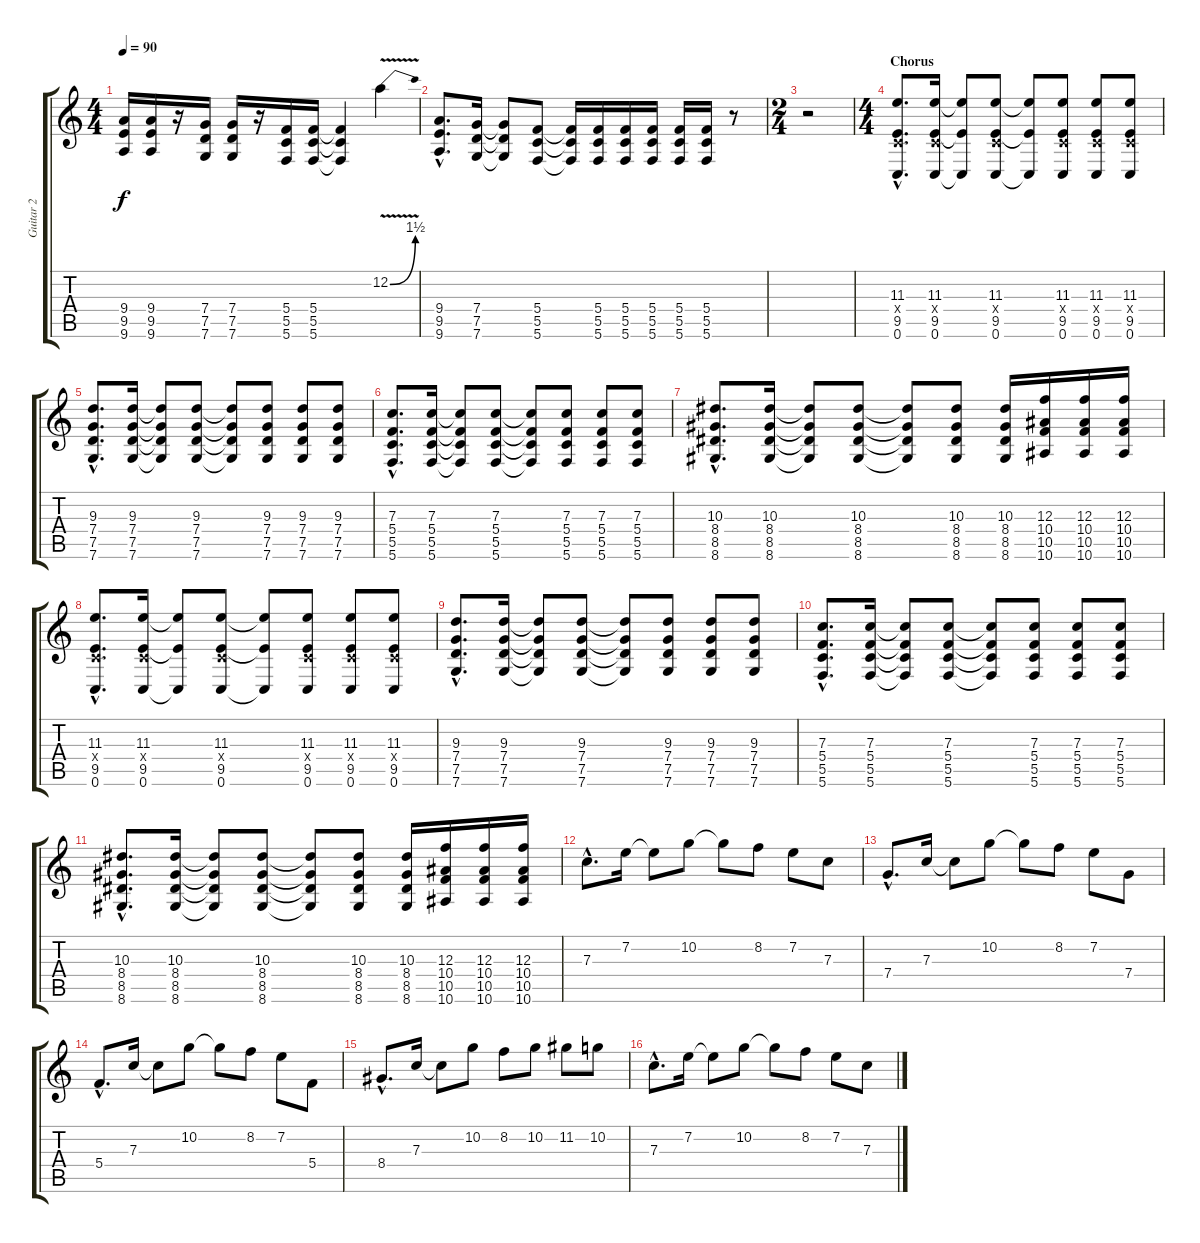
\track ("Guitar 2" "Guitar 2") {instrument distortionguitar}
\staff {score tabs}
\tuning (D4 A3 F3 C3 G2 C2) {hide}
\ts (4 4)
\tempo 90
\clef g2
\ks c
(9.4 9.5 9.6).16{dy f} (9.4 9.5 9.6).16 r.16 (7.4 7.5 7.6).16 (7.4 7.5 7.6).16 r.16 (5.4 5.5 5.6).16 (5.4 5.5 5.6).16 (5.4{t} 5.5{t} 5.6{t}).4 12.2{be (bend 0 0 60 6) v}.4 |
(9.4{hac} 9.5{hac} 9.6{hac}).8{d} (7.4 7.5 7.6).16 (7.4{t} 7.5{t} 7.6{t}).8 (5.4 5.5 5.6).8 (5.4{t} 5.5{t} 5.6{t}).16 (5.4 5.5 5.6).16 (5.4 5.5 5.6).16 (5.4 5.5 5.6).16 (5.4 5.5 5.6).16 (5.4 5.5 5.6).16 r.8 |
\ts (2 4)
r.2 |
\ts (4 4)
\section ("" "Chorus")
(11.3{hac} 0.4{hac x} 9.5{hac} 0.6{hac}).8{d} (11.3 0.4{x} 9.5 0.6).16 (11.3{t} 9.5{t} 0.6{t}).8 (11.3 0.4{x} 9.5 0.6).8 (11.3{t} 9.5{t} 0.6{t}).8 (11.3 0.4{x} 9.5 0.6).8 (11.3 0.4{x} 9.5 0.6).8 (11.3 0.4{x} 9.5 0.6).8 |
(9.3{hac} 7.4{hac} 7.5{hac} 7.6{hac}).8{d} (9.3 7.4 7.5 7.6).16 (9.3{t} 7.4{t} 7.5{t} 7.6{t}).8 (9.3 7.4 7.5 7.6).8 (9.3{t} 7.4{t} 7.5{t} 7.6{t}).8 (9.3 7.4 7.5 7.6).8 (9.3 7.4 7.5 7.6).8 (9.3 7.4 7.5 7.6).8 |
(7.3{hac} 5.4{hac} 5.5{hac} 5.6{hac}).8{d} (7.3 5.4 5.5 5.6).16 (7.3{t} 5.4{t} 5.5{t} 5.6{t}).8 (7.3 5.4 5.5 5.6).8 (7.3{t} 5.4{t} 5.5{t} 5.6{t}).8 (7.3 5.4 5.5 5.6).8 (7.3 5.4 5.5 5.6).8 (7.3 5.4 5.5 5.6).8 |
(10.3{hac} 8.4{hac} 8.5{hac} 8.6{hac}).8{d} (10.3 8.4 8.5 8.6).16 (10.3{t} 8.4{t} 8.5{t} 8.6{t}).8 (10.3 8.4 8.5 8.6).8 (10.3{t} 8.4{t} 8.5{t} 8.6{t}).8 (10.3 8.4 8.5 8.6).8 (10.3 8.4 8.5 8.6).16 (12.3 10.4 10.5 10.6).16 (12.3 10.4 10.5 10.6).16 (12.3 10.4 10.5 10.6).16 |
(11.3{hac} 0.4{hac x} 9.5{hac} 0.6{hac}).8{d} (11.3 0.4{x} 9.5 0.6).16 (11.3{t} 9.5{t} 0.6{t}).8 (11.3 0.4{x} 9.5 0.6).8 (11.3{t} 9.5{t} 0.6{t}).8 (11.3 0.4{x} 9.5 0.6).8 (11.3 0.4{x} 9.5 0.6).8 (11.3 0.4{x} 9.5 0.6).8 |
(9.3{hac} 7.4{hac} 7.5{hac} 7.6{hac}).8{d} (9.3 7.4 7.5 7.6).16 (9.3{t} 7.4{t} 7.5{t} 7.6{t}).8 (9.3 7.4 7.5 7.6).8 (9.3{t} 7.4{t} 7.5{t} 7.6{t}).8 (9.3 7.4 7.5 7.6).8 (9.3 7.4 7.5 7.6).8 (9.3 7.4 7.5 7.6).8 |
(7.3{hac} 5.4{hac} 5.5{hac} 5.6{hac}).8{d} (7.3 5.4 5.5 5.6).16 (7.3{t} 5.4{t} 5.5{t} 5.6{t}).8 (7.3 5.4 5.5 5.6).8 (7.3{t} 5.4{t} 5.5{t} 5.6{t}).8 (7.3 5.4 5.5 5.6).8 (7.3 5.4 5.5 5.6).8 (7.3 5.4 5.5 5.6).8 |
(10.3{hac} 8.4{hac} 8.5{hac} 8.6{hac}).8{d} (10.3 8.4 8.5 8.6).16 (10.3{t} 8.4{t} 8.5{t} 8.6{t}).8 (10.3 8.4 8.5 8.6).8 (10.3{t} 8.4{t} 8.5{t} 8.6{t}).8 (10.3 8.4 8.5 8.6).8 (10.3 8.4 8.5 8.6).16 (12.3 10.4 10.5 10.6).16 (12.3 10.4 10.5 10.6).16 (12.3 10.4 10.5 10.6).16 |
7.3{hac}.8{d} 7.2.16 7.2{t}.8 10.2.8 10.2{t}.8 8.2.8 7.2.8 7.3.8 |
7.4{hac}.8{d} 7.3.16 7.3{t}.8 10.2.8 10.2{t}.8 8.2.8 7.2.8 7.4.8 |
5.4{hac}.8{d} 7.3.16 7.3{t}.8 10.2.8 10.2{t}.8 8.2.8 7.2.8 5.4.8 |
8.4{hac}.8{d} 7.3.16 7.3{t}.8 10.2.8 8.2.8 10.2.8 11.2.8 10.2.8 |
7.3{hac}.8{d} 7.2.16 7.2{t}.8 10.2.8 10.2{t}.8 8.2.8 7.2.8 7.3.8
